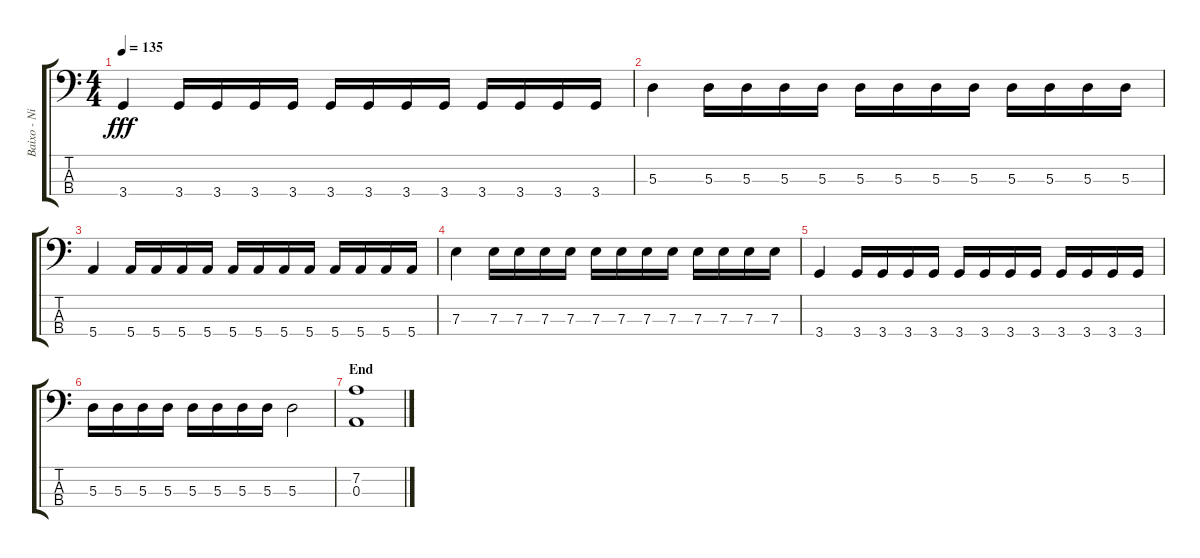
\track ("Baixo - Nikola" "Baixo - Ni") {instrument electricbasspick}
\staff {score tabs}
\tuning (G2 D2 A1 E1) {hide}
\ts (4 4)
\tempo 135
\clef f4
\ks c
3.4.4{dy fff} 3.4.16 3.4.16 3.4.16 3.4.16 3.4.16 3.4.16 3.4.16 3.4.16 3.4.16 3.4.16 3.4.16 3.4.16 |
5.3.4 5.3.16 5.3.16 5.3.16 5.3.16 5.3.16 5.3.16 5.3.16 5.3.16 5.3.16 5.3.16 5.3.16 5.3.16 |
5.4.4 5.4.16 5.4.16 5.4.16 5.4.16 5.4.16 5.4.16 5.4.16 5.4.16 5.4.16 5.4.16 5.4.16 5.4.16 |
7.3.4 7.3.16 7.3.16 7.3.16 7.3.16 7.3.16 7.3.16 7.3.16 7.3.16 7.3.16 7.3.16 7.3.16 7.3.16 |
3.4.4 3.4.16 3.4.16 3.4.16 3.4.16 3.4.16 3.4.16 3.4.16 3.4.16 3.4.16 3.4.16 3.4.16 3.4.16 |
5.3.16 5.3.16 5.3.16 5.3.16 5.3.16 5.3.16 5.3.16 5.3.16 5.3.2 |
\section ("" "End")
(7.2 0.3).1
